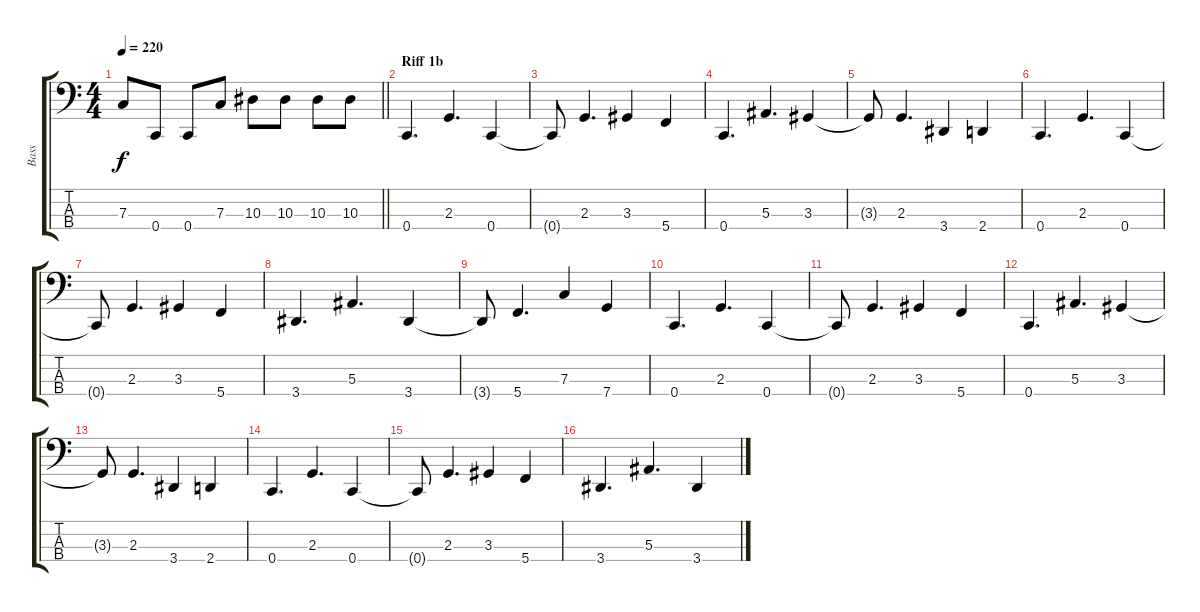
\track ("Bass" "Bass") {instrument electricbassfinger}
\staff {score tabs}
\tuning (Eb2 Bb1 F1 C1) {hide}
\ts (4 4)
\tempo 220
\clef f4
\barLineRight lightlight
\ks c
7.3.8{dy f} 0.4.8 0.4.8 7.3.8 10.3.8 10.3.8 10.3.8 10.3.8 |
\section ("" "Riff 1b")
0.4.4{d} 2.3.4{d} 0.4.4 |
0.4{t}.8 2.3.4{d} 3.3.4 5.4.4 |
0.4.4{d} 5.3.4{d} 3.3.4 |
3.3{t}.8 2.3.4{d} 3.4.4 2.4.4 |
0.4.4{d} 2.3.4{d} 0.4.4 |
0.4{t}.8 2.3.4{d} 3.3.4 5.4.4 |
3.4.4{d} 5.3.4{d} 3.4.4 |
3.4{t}.8 5.4.4{d} 7.3.4 7.4.4 |
0.4.4{d} 2.3.4{d} 0.4.4 |
0.4{t}.8 2.3.4{d} 3.3.4 5.4.4 |
0.4.4{d} 5.3.4{d} 3.3.4 |
3.3{t}.8 2.3.4{d} 3.4.4 2.4.4 |
0.4.4{d} 2.3.4{d} 0.4.4 |
0.4{t}.8 2.3.4{d} 3.3.4 5.4.4 |
3.4.4{d} 5.3.4{d} 3.4.4
